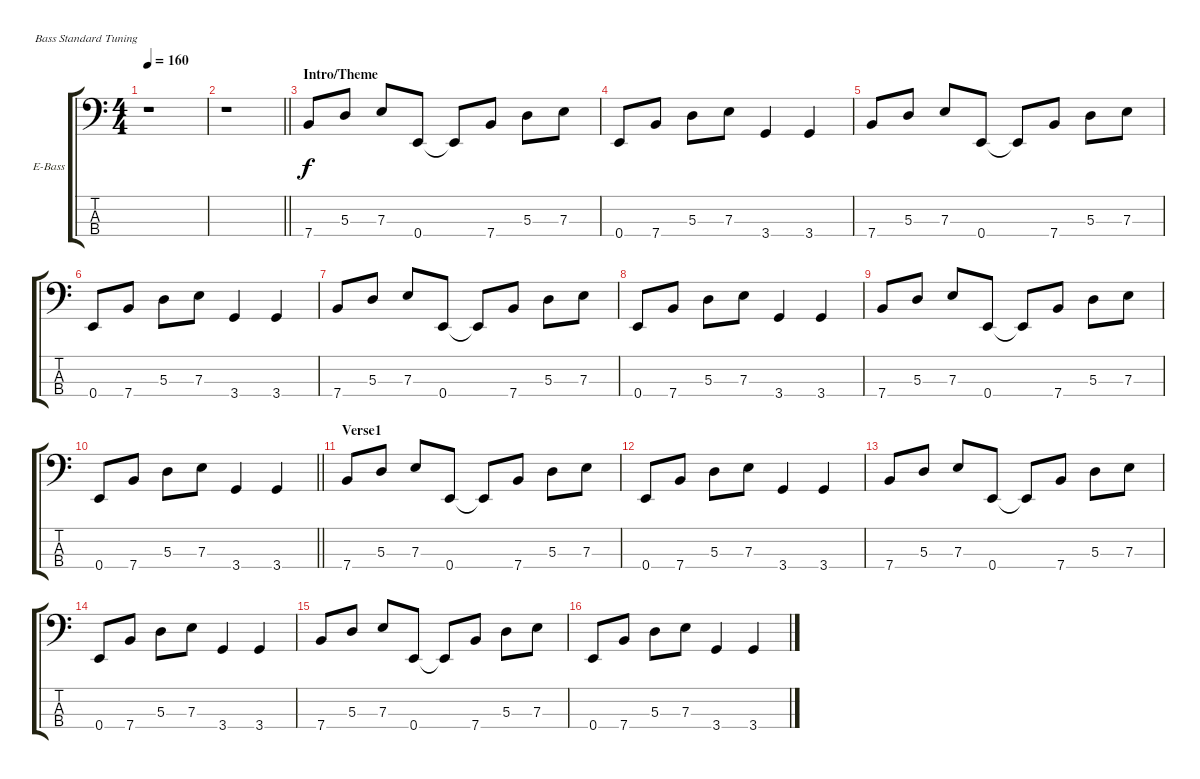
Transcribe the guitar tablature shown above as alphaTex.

\bracketExtendMode groupsimilarinstruments
\firstSystemTrackNameOrientation horizontal
\otherSystemsTrackNameOrientation horizontal
\track ("Dan Maines" "E-Bass") {instrument electricbassfinger}
\staff {score tabs}
\tuning (G2 D2 A1 E1)
\ts (4 4)
\beaming (8 2 2 2 2)
\tempo 160
\clef f4
\ks c
r.1{dy f instrument electricbassfinger} |
\barLineRight lightlight
r.1 |
\section ("" "Intro/Theme")
7.4.8 5.3.8 7.3.8 0.4.8 0.4{t}.8 7.4.8 5.3.8 7.3.8 |
0.4.8 7.4.8 5.3.8 7.3.8 3.4.4 3.4.4 |
7.4.8 5.3.8 7.3.8 0.4.8 0.4{t}.8 7.4.8 5.3.8 7.3.8 |
0.4.8 7.4.8 5.3.8 7.3.8 3.4.4 3.4.4 |
7.4.8 5.3.8 7.3.8 0.4.8 0.4{t}.8 7.4.8 5.3.8 7.3.8 |
0.4.8 7.4.8 5.3.8 7.3.8 3.4.4 3.4.4 |
7.4.8 5.3.8 7.3.8 0.4.8 0.4{t}.8 7.4.8 5.3.8 7.3.8 |
\barLineRight lightlight
0.4.8 7.4.8 5.3.8 7.3.8 3.4.4 3.4.4 |
\section ("" "Verse1")
7.4.8 5.3.8 7.3.8 0.4.8 0.4{t}.8 7.4.8 5.3.8 7.3.8 |
0.4.8 7.4.8 5.3.8 7.3.8 3.4.4 3.4.4 |
7.4.8 5.3.8 7.3.8 0.4.8 0.4{t}.8 7.4.8 5.3.8 7.3.8 |
0.4.8 7.4.8 5.3.8 7.3.8 3.4.4 3.4.4 |
7.4.8 5.3.8 7.3.8 0.4.8 0.4{t}.8 7.4.8 5.3.8 7.3.8 |
0.4.8 7.4.8 5.3.8 7.3.8 3.4.4 3.4.4
